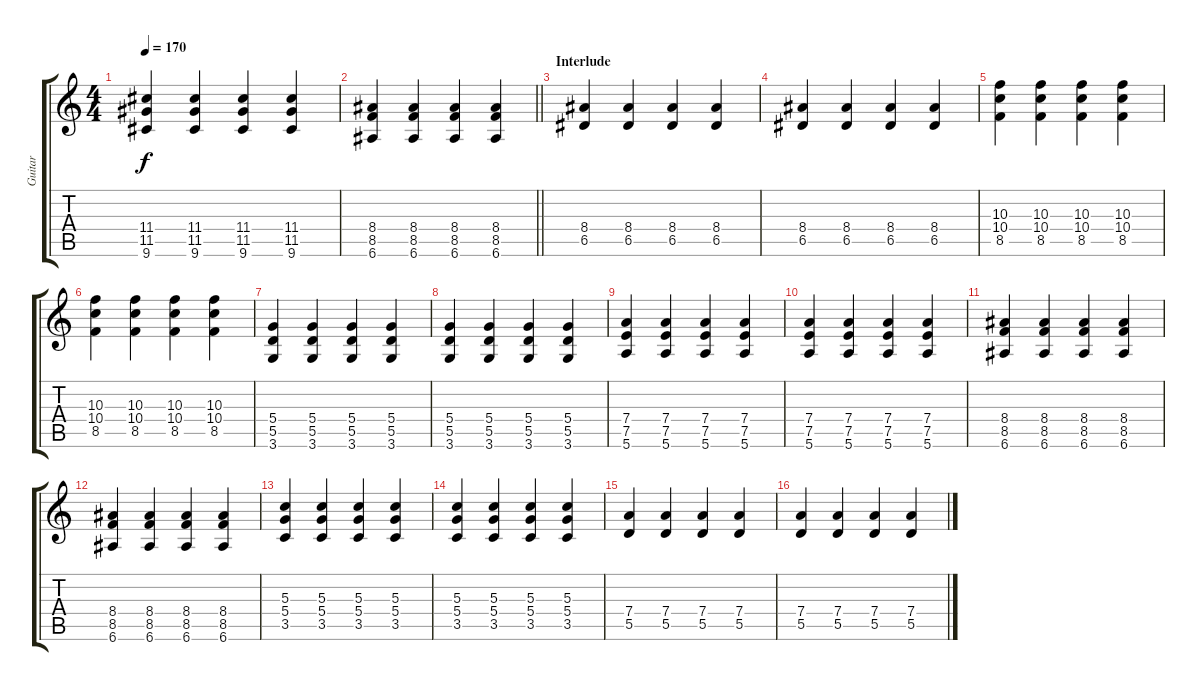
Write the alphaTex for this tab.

\track ("Guitar" "Guitar") {instrument distortionguitar}
\staff {score tabs}
\tuning (E4 B3 G3 D3 A2 E2) {hide}
\ts (4 4)
\tempo 170
\clef g2
\ks c
(11.4 11.5 9.6).4{dy f} (11.4 11.5 9.6).4 (11.4 11.5 9.6).4 (11.4 11.5 9.6).4 |
\barLineRight lightlight
(8.4 8.5 6.6).4 (8.4 8.5 6.6).4 (8.4 8.5 6.6).4 (8.4 8.5 6.6).4 |
\section ("" "Interlude")
(8.4 6.5).4 (8.4 6.5).4 (8.4 6.5).4 (8.4 6.5).4 |
(8.4 6.5).4 (8.4 6.5).4 (8.4 6.5).4 (8.4 6.5).4 |
(10.3 10.4 8.5).4 (10.3 10.4 8.5).4 (10.3 10.4 8.5).4 (10.3 10.4 8.5).4 |
(10.3 10.4 8.5).4 (10.3 10.4 8.5).4 (10.3 10.4 8.5).4 (10.3 10.4 8.5).4 |
(5.4 5.5 3.6).4 (5.4 5.5 3.6).4 (5.4 5.5 3.6).4 (5.4 5.5 3.6).4 |
(5.4 5.5 3.6).4 (5.4 5.5 3.6).4 (5.4 5.5 3.6).4 (5.4 5.5 3.6).4 |
(7.4 7.5 5.6).4 (7.4 7.5 5.6).4 (7.4 7.5 5.6).4 (7.4 7.5 5.6).4 |
(7.4 7.5 5.6).4 (7.4 7.5 5.6).4 (7.4 7.5 5.6).4 (7.4 7.5 5.6).4 |
(8.4 8.5 6.6).4 (8.4 8.5 6.6).4 (8.4 8.5 6.6).4 (8.4 8.5 6.6).4 |
(8.4 8.5 6.6).4 (8.4 8.5 6.6).4 (8.4 8.5 6.6).4 (8.4 8.5 6.6).4 |
(5.3 5.4 3.5).4 (5.3 5.4 3.5).4 (5.3 5.4 3.5).4 (5.3 5.4 3.5).4 |
(5.3 5.4 3.5).4 (5.3 5.4 3.5).4 (5.3 5.4 3.5).4 (5.3 5.4 3.5).4 |
(7.4 5.5).4 (7.4 5.5).4 (7.4 5.5).4 (7.4 5.5).4 |
(7.4 5.5).4 (7.4 5.5).4 (7.4 5.5).4 (7.4 5.5).4
